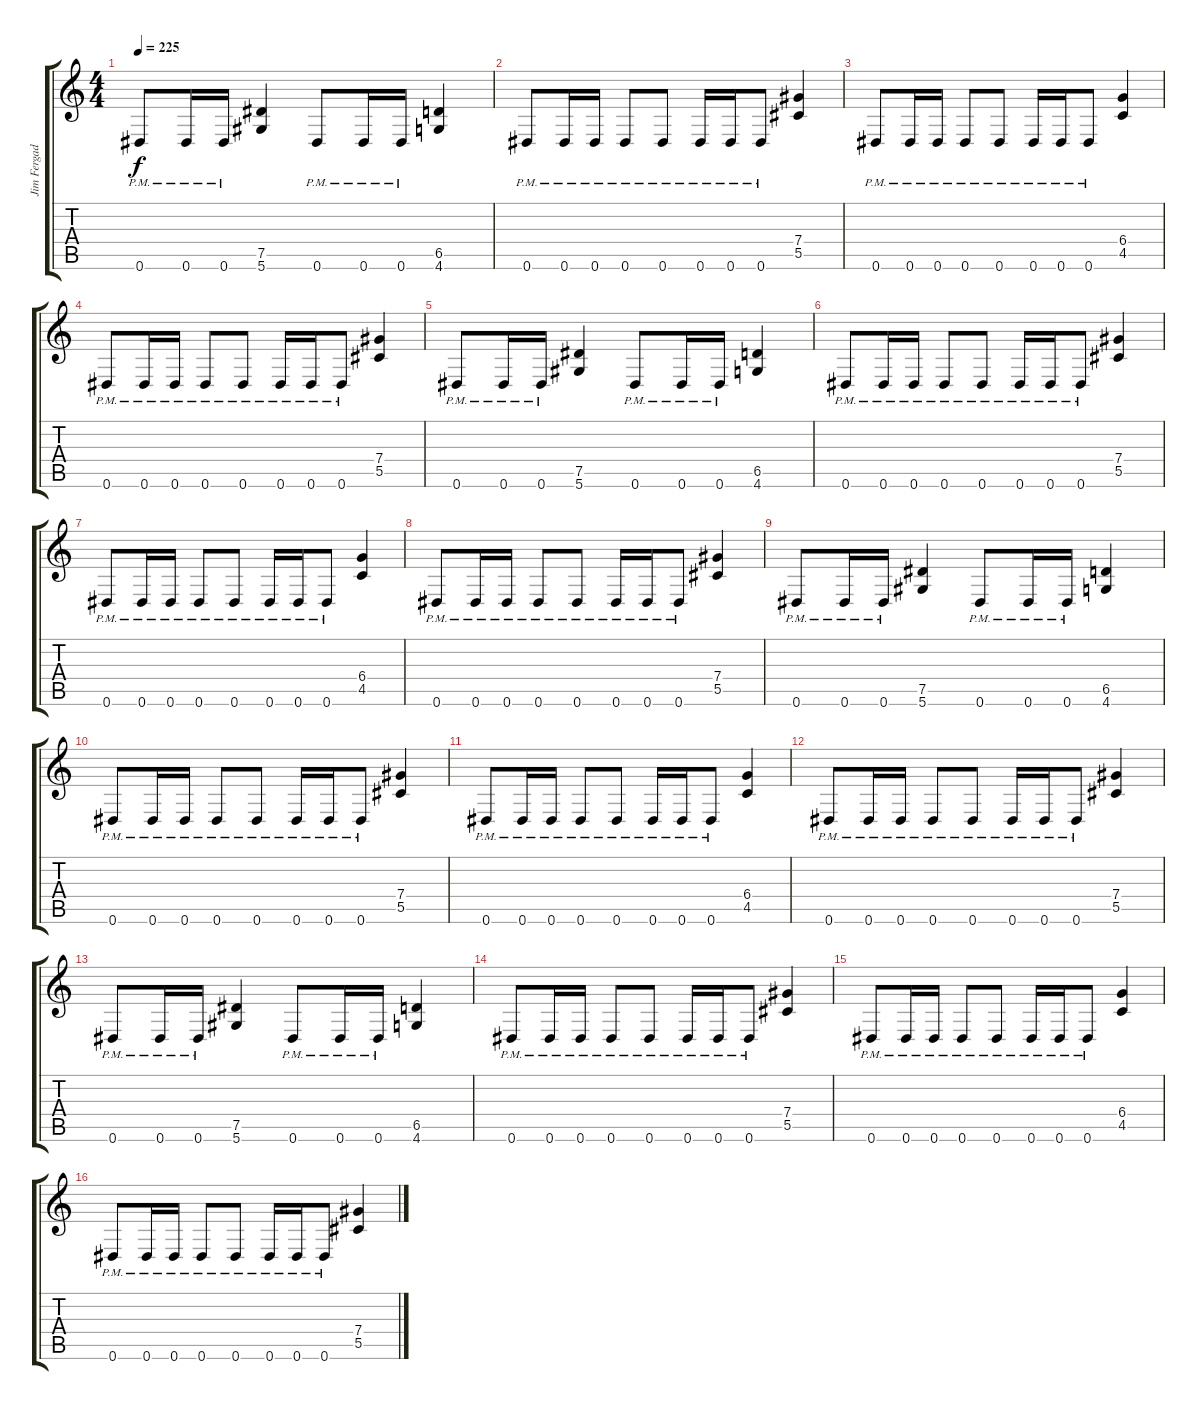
\track ("Jim Fergades" "Jim Fergad") {instrument distortionguitar}
\staff {score tabs}
\tuning (Eb4 Bb3 Gb3 Db3 Ab2 Eb2) {hide}
\ts (4 4)
\tempo 225
\clef g2
\ks c
0.6{pm}.8{dy f} 0.6{pm}.16 0.6{pm}.16 (7.5 5.6).4 0.6{pm}.8 0.6{pm}.16 0.6{pm}.16 (6.5 4.6).4 |
0.6{pm}.8 0.6{pm}.16 0.6{pm}.16 0.6{pm}.8 0.6{pm}.8 0.6{pm}.16 0.6{pm}.16 0.6{pm}.8 (7.4 5.5).4 |
0.6{pm}.8 0.6{pm}.16 0.6{pm}.16 0.6{pm}.8 0.6{pm}.8 0.6{pm}.16 0.6{pm}.16 0.6{pm}.8 (6.4 4.5).4 |
0.6{pm}.8 0.6{pm}.16 0.6{pm}.16 0.6{pm}.8 0.6{pm}.8 0.6{pm}.16 0.6{pm}.16 0.6{pm}.8 (7.4 5.5).4 |
0.6{pm}.8 0.6{pm}.16 0.6{pm}.16 (7.5 5.6).4 0.6{pm}.8 0.6{pm}.16 0.6{pm}.16 (6.5 4.6).4 |
0.6{pm}.8 0.6{pm}.16 0.6{pm}.16 0.6{pm}.8 0.6{pm}.8 0.6{pm}.16 0.6{pm}.16 0.6{pm}.8 (7.4 5.5).4 |
0.6{pm}.8 0.6{pm}.16 0.6{pm}.16 0.6{pm}.8 0.6{pm}.8 0.6{pm}.16 0.6{pm}.16 0.6{pm}.8 (6.4 4.5).4 |
0.6{pm}.8 0.6{pm}.16 0.6{pm}.16 0.6{pm}.8 0.6{pm}.8 0.6{pm}.16 0.6{pm}.16 0.6{pm}.8 (7.4 5.5).4 |
0.6{pm}.8 0.6{pm}.16 0.6{pm}.16 (7.5 5.6).4 0.6{pm}.8 0.6{pm}.16 0.6{pm}.16 (6.5 4.6).4 |
0.6{pm}.8 0.6{pm}.16 0.6{pm}.16 0.6{pm}.8 0.6{pm}.8 0.6{pm}.16 0.6{pm}.16 0.6{pm}.8 (7.4 5.5).4 |
0.6{pm}.8 0.6{pm}.16 0.6{pm}.16 0.6{pm}.8 0.6{pm}.8 0.6{pm}.16 0.6{pm}.16 0.6{pm}.8 (6.4 4.5).4 |
0.6{pm}.8 0.6{pm}.16 0.6{pm}.16 0.6{pm}.8 0.6{pm}.8 0.6{pm}.16 0.6{pm}.16 0.6{pm}.8 (7.4 5.5).4 |
0.6{pm}.8 0.6{pm}.16 0.6{pm}.16 (7.5 5.6).4 0.6{pm}.8 0.6{pm}.16 0.6{pm}.16 (6.5 4.6).4 |
0.6{pm}.8 0.6{pm}.16 0.6{pm}.16 0.6{pm}.8 0.6{pm}.8 0.6{pm}.16 0.6{pm}.16 0.6{pm}.8 (7.4 5.5).4 |
0.6{pm}.8 0.6{pm}.16 0.6{pm}.16 0.6{pm}.8 0.6{pm}.8 0.6{pm}.16 0.6{pm}.16 0.6{pm}.8 (6.4 4.5).4 |
0.6{pm}.8 0.6{pm}.16 0.6{pm}.16 0.6{pm}.8 0.6{pm}.8 0.6{pm}.16 0.6{pm}.16 0.6{pm}.8 (7.4 5.5).4
